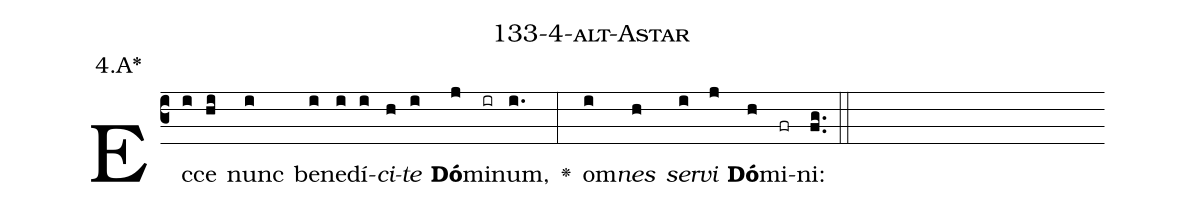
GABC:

name: 133-4-alt-Astar;
annotation: 4.A*;
%%
(c3)Ec(i)ce(hi) nunc(i) be(i)ne(i)dí(i)<i>ci</i>(h)<i>te</i>(i) <b>Dó</b>(j)mi(ir)num,(i.) <v>\greheightstar</v>(:) om(i)<i>nes</i>(h) <i>ser</i>(i)<i>vi</i>(j) <b>Dó</b>(h)mi(fr)ni:(fg..) (::)


%E(i) u(h) o(i) u(j) a(h) e.(fg..) (::)
